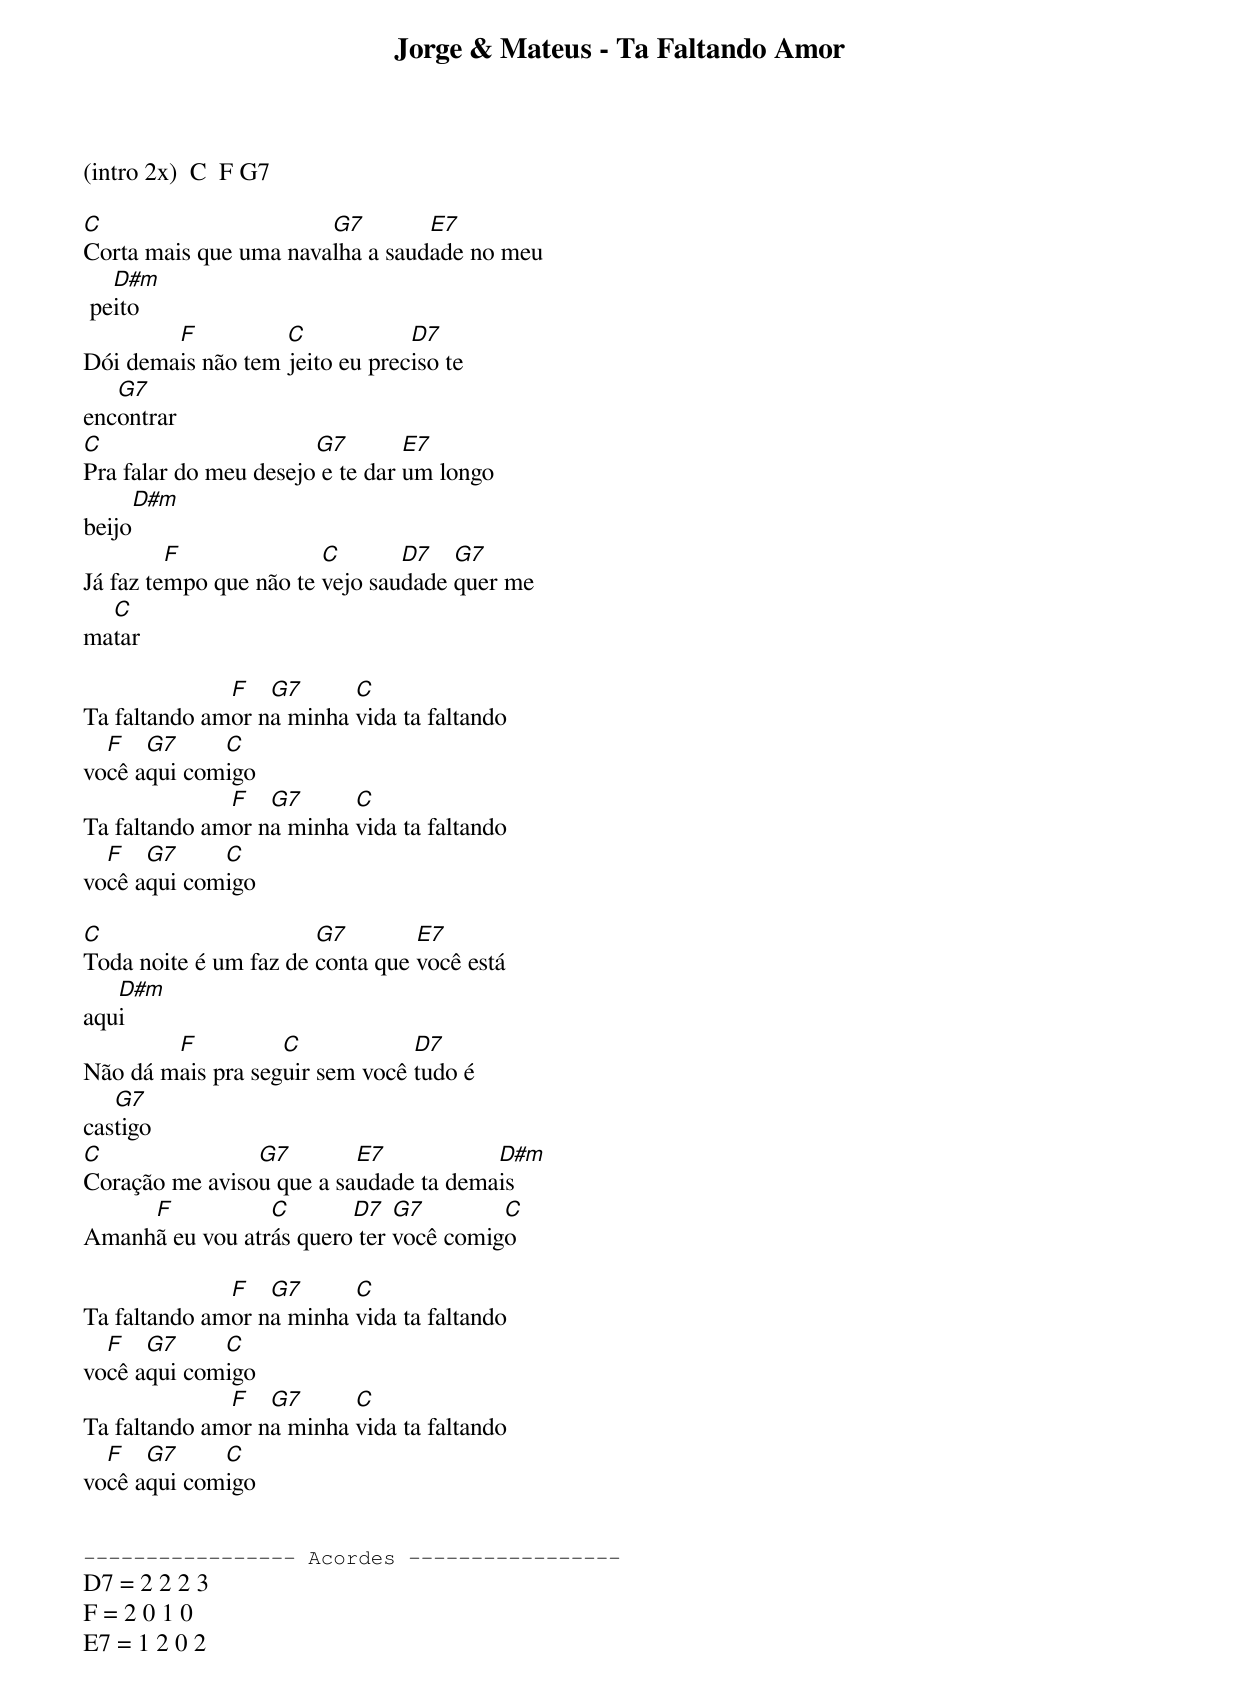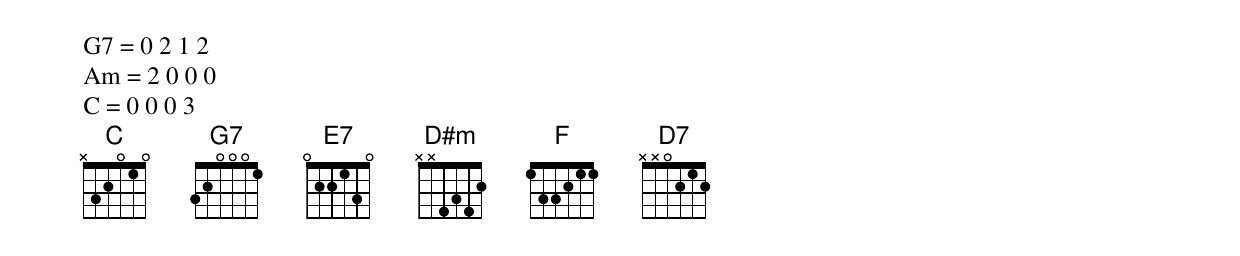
Jorge & Mateus - Ta Faltando Amor

(intro 2x)  C  F G7

C                      G7        E7
Corta mais que uma navalha a saudade no meu
   D#m
 peito
        F          C            D7
Dói demais não tem jeito eu preciso te
   G7
encontrar
C                      G7        E7
Pra falar do meu desejo e te dar um longo
      D#m
beijo
         F              C       D7   G7
Já faz tempo que não te vejo saudade quer me
  C
matar

              F   G7      C
Ta faltando amor na minha vida ta faltando
  F   G7     C
você aqui comigo
              F   G7      C
Ta faltando amor na minha vida ta faltando
  F   G7     C
você aqui comigo

C                      G7        E7
Toda noite é um faz de conta que você está
   D#m
aqui
        F          C            D7
Não dá mais pra seguir sem você tudo é
   G7
castigo
C               G7        E7           D#m
Coração me avisou que a saudade ta demais
     F           C       D7   G7        C
Amanhã eu vou atrás quero ter você comigo

              F   G7      C
Ta faltando amor na minha vida ta faltando
  F   G7     C
você aqui comigo
              F   G7      C
Ta faltando amor na minha vida ta faltando
  F   G7     C
você aqui comigo


----------------- Acordes -----------------
D7 = 2 2 2 3
F = 2 0 1 0
E7 = 1 2 0 2
G7 = 0 2 1 2
Am = 2 0 0 0
C = 0 0 0 3
